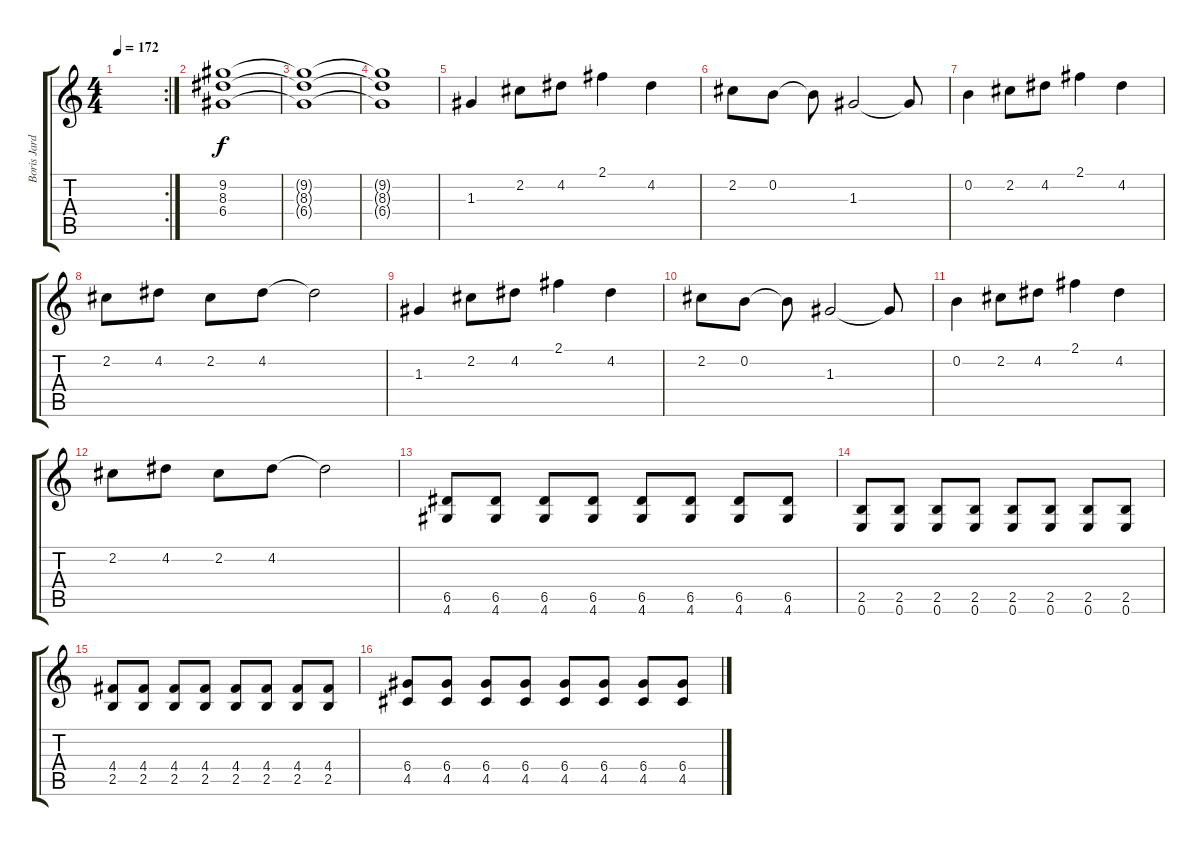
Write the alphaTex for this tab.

\track ("Boris Jardel" "Boris Jard") {instrument distortionguitar}
\staff {score tabs}
\tuning (E4 B3 G3 D3 A2 E2) {hide}
\rc 2
\ts (4 4)
\tempo 172
\clef g2
\ks c
|
(9.2 8.3 6.4).1 |
(9.2{t} 8.3{t} 6.4{t}).1 |
(9.2{t} 8.3{t} 6.4{t}).1 |
1.3.4 2.2.8 4.2.8 2.1.4 4.2.4 |
2.2.8 0.2.8 0.2{t}.8 1.3.2 1.3{t}.8 |
0.2.4 2.2.8 4.2.8 2.1.4 4.2.4 |
2.2.8 4.2.8 2.2.8 4.2.8 4.2{t}.2 |
1.3.4 2.2.8 4.2.8 2.1.4 4.2.4 |
2.2.8 0.2.8 0.2{t}.8 1.3.2 1.3{t}.8 |
0.2.4 2.2.8 4.2.8 2.1.4 4.2.4 |
2.2.8 4.2.8 2.2.8 4.2.8 4.2{t}.2 |
(6.5 4.6).8 (6.5 4.6).8 (6.5 4.6).8 (6.5 4.6).8 (6.5 4.6).8 (6.5 4.6).8 (6.5 4.6).8 (6.5 4.6).8 |
(2.5 0.6).8 (2.5 0.6).8 (2.5 0.6).8 (2.5 0.6).8 (2.5 0.6).8 (2.5 0.6).8 (2.5 0.6).8 (2.5 0.6).8 |
(4.4 2.5).8 (4.4 2.5).8 (4.4 2.5).8 (4.4 2.5).8 (4.4 2.5).8 (4.4 2.5).8 (4.4 2.5).8 (4.4 2.5).8 |
(6.4 4.5).8 (6.4 4.5).8 (6.4 4.5).8 (6.4 4.5).8 (6.4 4.5).8 (6.4 4.5).8 (6.4 4.5).8 (6.4 4.5).8
